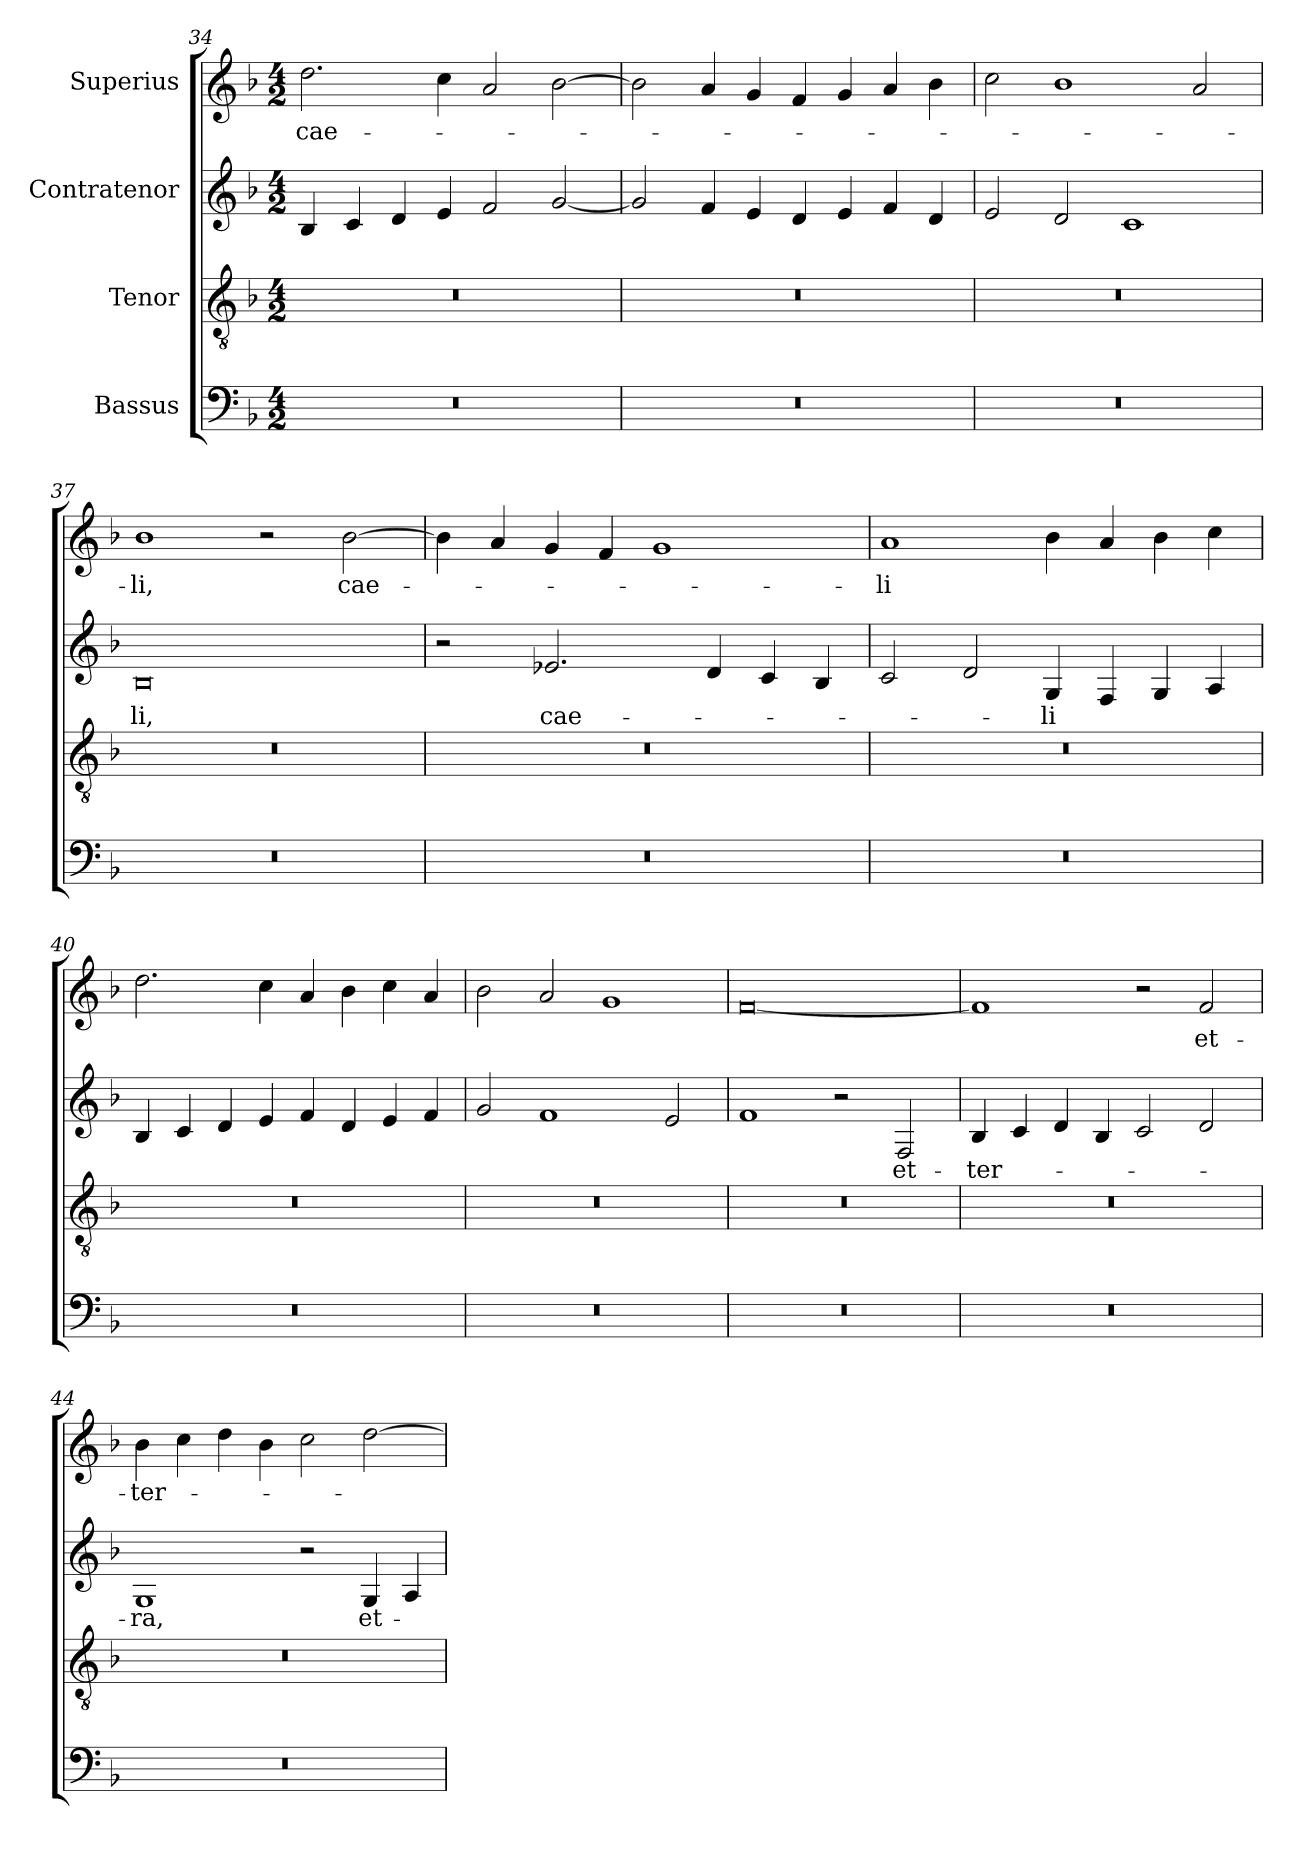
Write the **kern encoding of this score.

**kern	**kern	**kern	**text	**kern	**text
*part4	*part3	*part2	*part2	*part1	*part1
*staff4	*staff3	*staff2	*staff2	*staff1	*staff1
*I"Bassus	*I"Tenor	*I"Contratenor	*	*I"Superius	*
*clefF4	*clefGv2	*clefG2	*	*clefG2	*
*k[b-]	*k[b-]	*k[b-]	*	*k[b-]	*
*M4/2	*M4/2	*M4/2	*	*M4/2	*
=34	=34	=34	=34	=34	=34
0r	0r	4B-/	.	2.dd\	cae-
.	.	4c/	.	.	.
.	.	4d/	.	.	.
.	.	4e/	.	4cc\	.
.	.	2f/	.	2a/	.
.	.	[2g/	.	[2b-\	.
=35	=35	=35	=35	=35	=35
0r	0r	2g/]	.	2b-\]	.
.	.	4f/	.	4a/	.
.	.	4e/	.	4g/	.
.	.	4d/	.	4f/	.
.	.	4e/	.	4g/	.
.	.	4f/	.	4a/	.
.	.	4d/	.	4b-\	.
=36	=36	=36	=36	=36	=36
0r	0r	2e/	.	2cc\	.
.	.	2d/	.	1b-\	.
.	.	1c/	.	.	.
.	.	.	.	2a/	.
=37	=37	=37	=37	=37	=37
0r	0r	0B-/	-li,	1b-\	-li,
.	.	.	.	2r	.
.	.	.	.	[2b-\	cae-
=38	=38	=38	=38	=38	=38
0r	0r	2r	.	4b-\]	.
.	.	.	.	4a/	.
.	.	2.e-X/	cae-	4g/	.
.	.	.	.	4f/	.
.	.	.	.	1g/	.
.	.	4d/	.	.	.
.	.	4c/	.	.	.
.	.	4B-/	.	.	.
=39	=39	=39	=39	=39	=39
0r	0r	2c/	.	1a/	-li
.	.	2d/	.	.	.
.	.	4G/	-li	4b-\	.
.	.	4F/	.	4a/	.
.	.	4G/	.	4b-\	.
.	.	4A/	.	4cc\	.
=40	=40	=40	=40	=40	=40
0r	0r	4B-/	.	2.dd\	.
.	.	4c/	.	.	.
.	.	4d/	.	.	.
.	.	4e/	.	4cc\	.
.	.	4f/	.	4a/	.
.	.	4d/	.	4b-\	.
.	.	4e/	.	4cc\	.
.	.	4f/	.	4a/	.
=41	=41	=41	=41	=41	=41
0r	0r	2g/	.	2b-\	.
.	.	1f/	.	2a/	.
.	.	.	.	1g/	.
.	.	2e/	.	.	.
=42	=42	=42	=42	=42	=42
0r	0r	1f/	.	[0f/	.
.	.	2r	.	.	.
.	.	2F/	et-	.	.
=43	=43	=43	=43	=43	=43
0r	0r	4B-/	ter-	1f/]	.
.	.	4c/	.	.	.
.	.	4d/	.	.	.
.	.	4B-/	.	.	.
.	.	2c/	.	2r	.
.	.	2d/	.	2f/	et-
=44	=44	=44	=44	=44	=44
0r	0r	1G/	-ra,	4b-\	ter-
.	.	.	.	4cc\	.
.	.	.	.	4dd\	.
.	.	.	.	4b-\	.
.	.	2r	.	2cc\	.
.	.	4G/	et-	[2dd\	.
.	.	4A/	.	.	.
=	=	=	=	=	=
*-	*-	*-	*-	*-	*-
